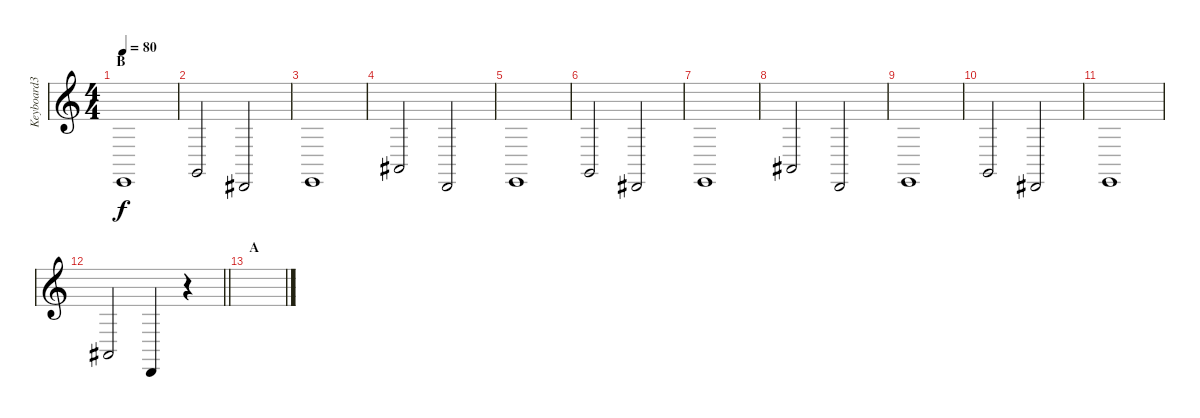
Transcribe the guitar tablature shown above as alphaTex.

\track ("Keyboard3" "Keyboard3") {instrument lead2sawtooth}
\staff {score}
\tuning (E4 B3 G3 D3 A2 C2) {hide}
\ts (4 4)
\section ("" "B")
\tempo 80
\clef g2
\ks c
4.6.1{dy f} |
7.6.2 3.6.2 |
4.6.1 |
1.5.2 2.6.2 |
4.6.1 |
7.6.2 3.6.2 |
4.6.1 |
1.5.2 2.6.2 |
4.6.1 |
7.6.2 3.6.2 |
4.6.1 |
\barLineRight lightlight
1.5.2 2.6.4 r.4 |
\section ("" "A")
